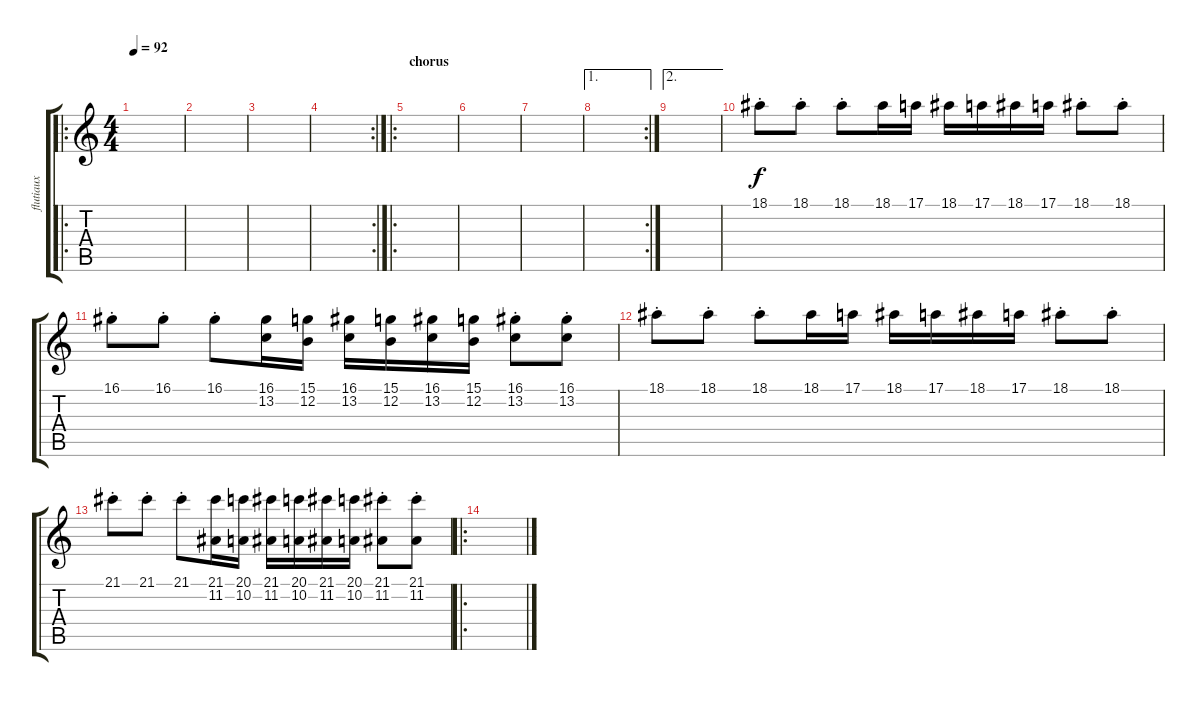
\track ("flutiaux" "flutiaux") {instrument recorder}
\staff {score tabs}
\tuning (E4 B3 G3 D3 A2 E2) {hide}
\ro
\ts (4 4)
\tempo 92
\clef g2
\ks c
|
|
|
\rc 2
|
\ro
\section ("" "chorus")
|
|
|
\ae 1
\rc 2
|
\ae 2
|
18.1{st}.8 18.1{st}.8 18.1{st}.8 18.1.16 17.1.16 18.1.16 17.1.16 18.1.16 17.1.16 18.1{st}.8 18.1{st}.8 |
16.1{st}.8 16.1{st}.8 16.1{st}.8 (16.1 13.2).16 (15.1 12.2).16 (16.1 13.2).16 (15.1 12.2).16 (16.1 13.2).16 (15.1 12.2).16 (16.1{st} 13.2{st}).8 (16.1{st} 13.2{st}).8 |
18.1{st}.8 18.1{st}.8 18.1{st}.8 18.1.16 17.1.16 18.1.16 17.1.16 18.1.16 17.1.16 18.1{st}.8 18.1{st}.8 |
21.1{st}.8 21.1{st}.8 21.1{st}.8 (21.1 11.2).16 (20.1 10.2).16 (21.1 11.2).16 (20.1 10.2).16 (21.1 11.2).16 (20.1 10.2).16 (21.1{st} 11.2{st}).8 (21.1{st} 11.2{st}).8 |
\ro
